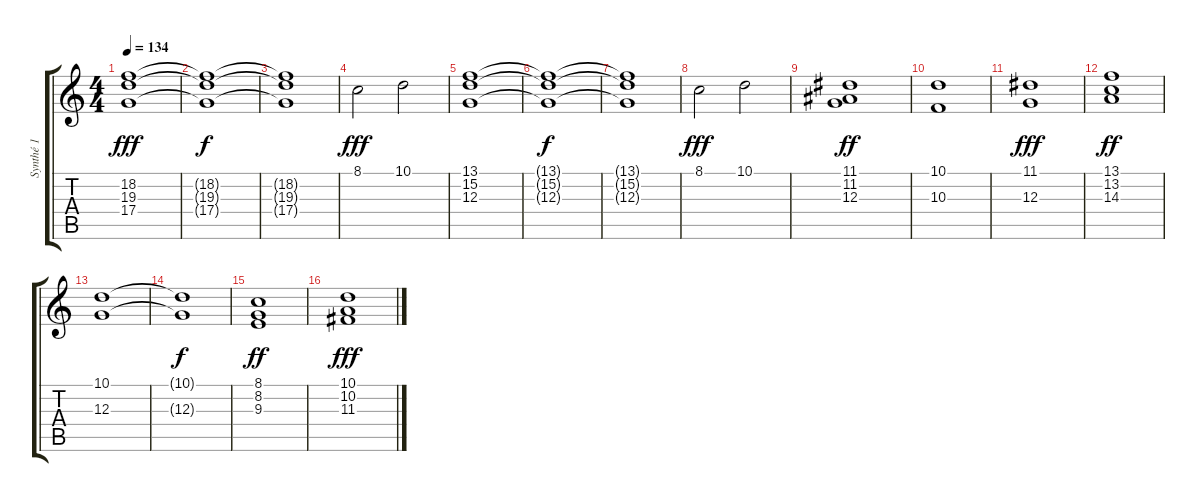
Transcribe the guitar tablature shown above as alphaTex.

\track ("Synthé 1" "Synthé 1") {instrument pad2warm}
\staff {score tabs}
\tuning (E4 B3 G3 D3 A2 E2) {hide}
\ts (4 4)
\tempo 134
\clef g2
\ks c
(18.2 19.3 17.4).1{dy fff} |
(18.2{t} 19.3{t} 17.4{t}).1{dy f} |
(18.2{t} 19.3{t} 17.4{t}).1 |
8.1.2{dy fff} 10.1.2 |
(13.1 15.2 12.3).1 |
(13.1{t} 15.2{t} 12.3{t}).1{dy f} |
(13.1{t} 15.2{t} 12.3{t}).1 |
8.1.2{dy fff} 10.1.2 |
(11.1 11.2 12.3).1{dy ff} |
(10.1 10.3).1 |
(11.1 12.3).1{dy fff} |
(13.1 13.2 14.3).1{dy ff} |
(10.1 12.3).1 |
(10.1{t} 12.3{t}).1{dy f} |
(8.1 8.2 9.3).1{dy ff} |
(10.1 10.2 11.3).1{dy fff}
